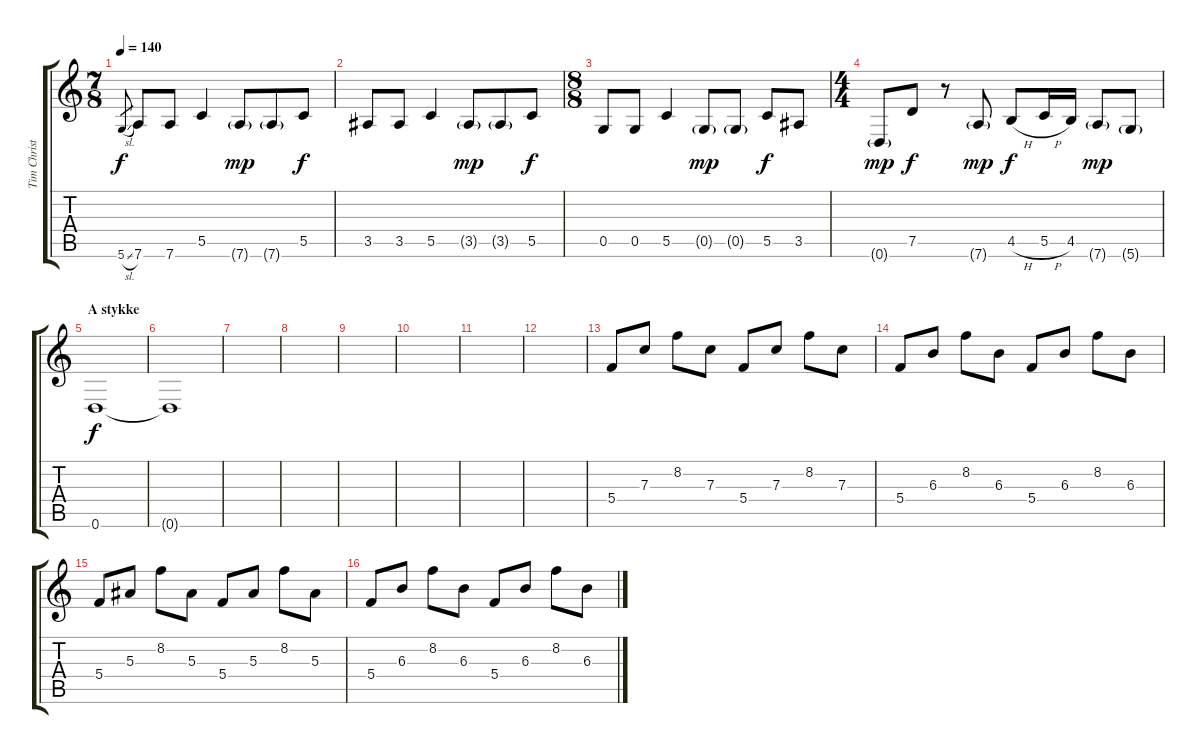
\track ("Tim Christensen (Guitar 2)" "Tim Christ") {instrument distortionguitar}
\staff {score tabs}
\tuning (D4 A3 F3 C3 G2 D2) {hide}
\ts (7 8)
\tempo 140
\clef g2
\ks c
5.6{sl}.8{gr dy f} 7.6.8 7.6.8 5.5.4 7.6{g}.8{dy mp} 7.6{g}.8 5.5.8{dy f} |
3.5.8 3.5.8 5.5.4 3.5{g}.8{dy mp} 3.5{g}.8 5.5.8{dy f} |
\ts (8 8)
0.5.8 0.5.8 5.5.4 0.5{g}.8{dy mp} 0.5{g}.8 5.5.8{dy f} 3.5.8 |
\ts (4 4)
0.6{g}.8{dy mp} 7.5.8{dy f} r.8 7.6{g}.8{dy mp} 4.5{h}.8{dy f} 5.5{h}.16 4.5.16 7.6{g}.8{dy mp} 5.6{g}.8 |
\section ("" "A stykke")
0.6.1{dy f} |
0.6{t}.1 |
|
|
|
|
|
|
5.4.8 7.3.8 8.2.8 7.3.8 5.4.8 7.3.8 8.2.8 7.3.8 |
5.4.8 6.3.8 8.2.8 6.3.8 5.4.8 6.3.8 8.2.8 6.3.8 |
5.4.8 5.3.8 8.2.8 5.3.8 5.4.8 5.3.8 8.2.8 5.3.8 |
5.4.8 6.3.8 8.2.8 6.3.8 5.4.8 6.3.8 8.2.8 6.3.8
